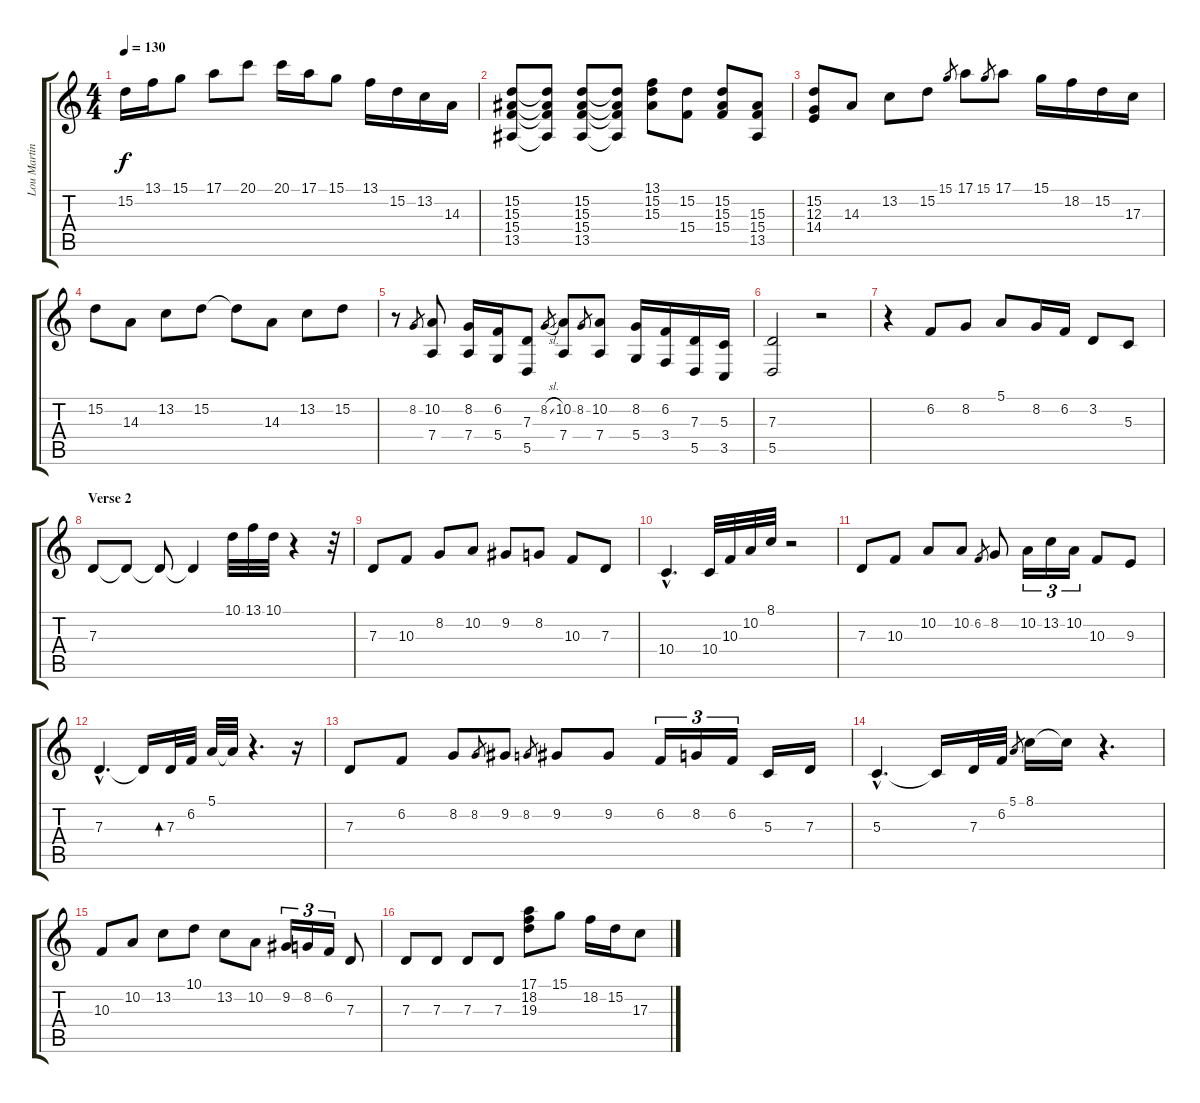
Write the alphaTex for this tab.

\track ("Lou Martin Piano" "Lou Martin") {instrument brightacousticpiano}
\staff {score tabs}
\tuning (E4 B3 G3 D3 A2 E2) {hide}
\ts (4 4)
\tempo 130
\clef g2
\ks c
15.2.16{dy f} 13.1.16 15.1.8 17.1.8 20.1.8 20.1.16 17.1.16 15.1.8 13.1.16 15.2.16 13.2.16 14.3.16 |
(15.2 15.3 15.4 13.5).8 (15.2{t} 15.3{t} 15.4{t} 13.5{t}).8 (15.2 15.3 15.4 13.5).8 (15.2{t} 15.3{t} 15.4{t} 13.5{t}).8 (13.1 15.2 15.3).8 (15.2 15.4).8 (15.2 15.3 15.4).8 (15.3 15.4 13.5).8 |
(15.2 12.3 14.4).8 14.3.8 13.2.8 15.2.8 15.1.8{gr} 17.1.8 15.1.8{gr} 17.1.8 15.1.16 18.2.16 15.2.16 17.3.16 |
15.2.8 14.3.8 13.2.8 15.2.8 15.2{t}.8 14.3.8 13.2.8 15.2.8 |
r.8 8.2.8{gr} (10.2 7.4).8 (8.2 7.4).16 (6.2 5.4).16 (7.3 5.5).8 8.2{sl}.8{gr} (10.2 7.4).8 8.2.8{gr} (10.2 7.4).8 (8.2 5.4).16 (6.2 3.4).16 (7.3 5.5).16 (5.3 3.5).16 |
(7.3 5.5).2 r.2 |
r.4 6.2.8 8.2.8 5.1.8 8.2.16 6.2.16 3.2.8 5.3.8 |
\section ("" "Verse 2")
7.3.8 7.3{t}.8 7.3{t}.8 7.3{t}.4 10.1.32 13.1.32 10.1.32 r.4 r.32 |
7.3.8 10.3.8 8.2.8 10.2.8 9.2.8 8.2.8 10.3.8 7.3.8 |
10.4{hac}.4{d} 10.4.32 10.3.32 10.2.32 8.1.32 r.2 |
7.3.8 10.3.8 10.2.8 10.2.8 6.2.8{gr} 8.2.8 10.2.16{tu (3 2)} 13.2.16{tu (3 2)} 10.2.16{tu (3 2)} 10.3.8 9.3.8 |
7.3{hac}.4{d} 7.3{t}.16 7.3.32{bd 240} 6.2.32 5.1.32 5.1{t}.32 r.4{d} r.16 |
7.3.8 6.2.8 8.2.8 8.2.8{gr} 9.2.8 8.2.8{gr} 9.2.8 9.2.8 6.2.16{tu (3 2)} 8.2.16{tu (3 2)} 6.2.16{tu (3 2)} 5.3.16 7.3.16 |
5.3{hac}.4{d} 5.3{t}.16 7.3.32 6.2.32 5.1.8{gr} 8.1.16 8.1{t}.16 r.4{d} |
10.3.8 10.2.8 13.2.8 10.1.8 13.2.8 10.2.8 9.2.16{tu (3 2)} 8.2.16{tu (3 2)} 6.2.16{tu (3 2)} 7.3.8 |
7.3.8 7.3.8 7.3.8 7.3.8 (17.1 18.2 19.3).8 15.1.8 18.2.16 15.2.16 17.3.8
